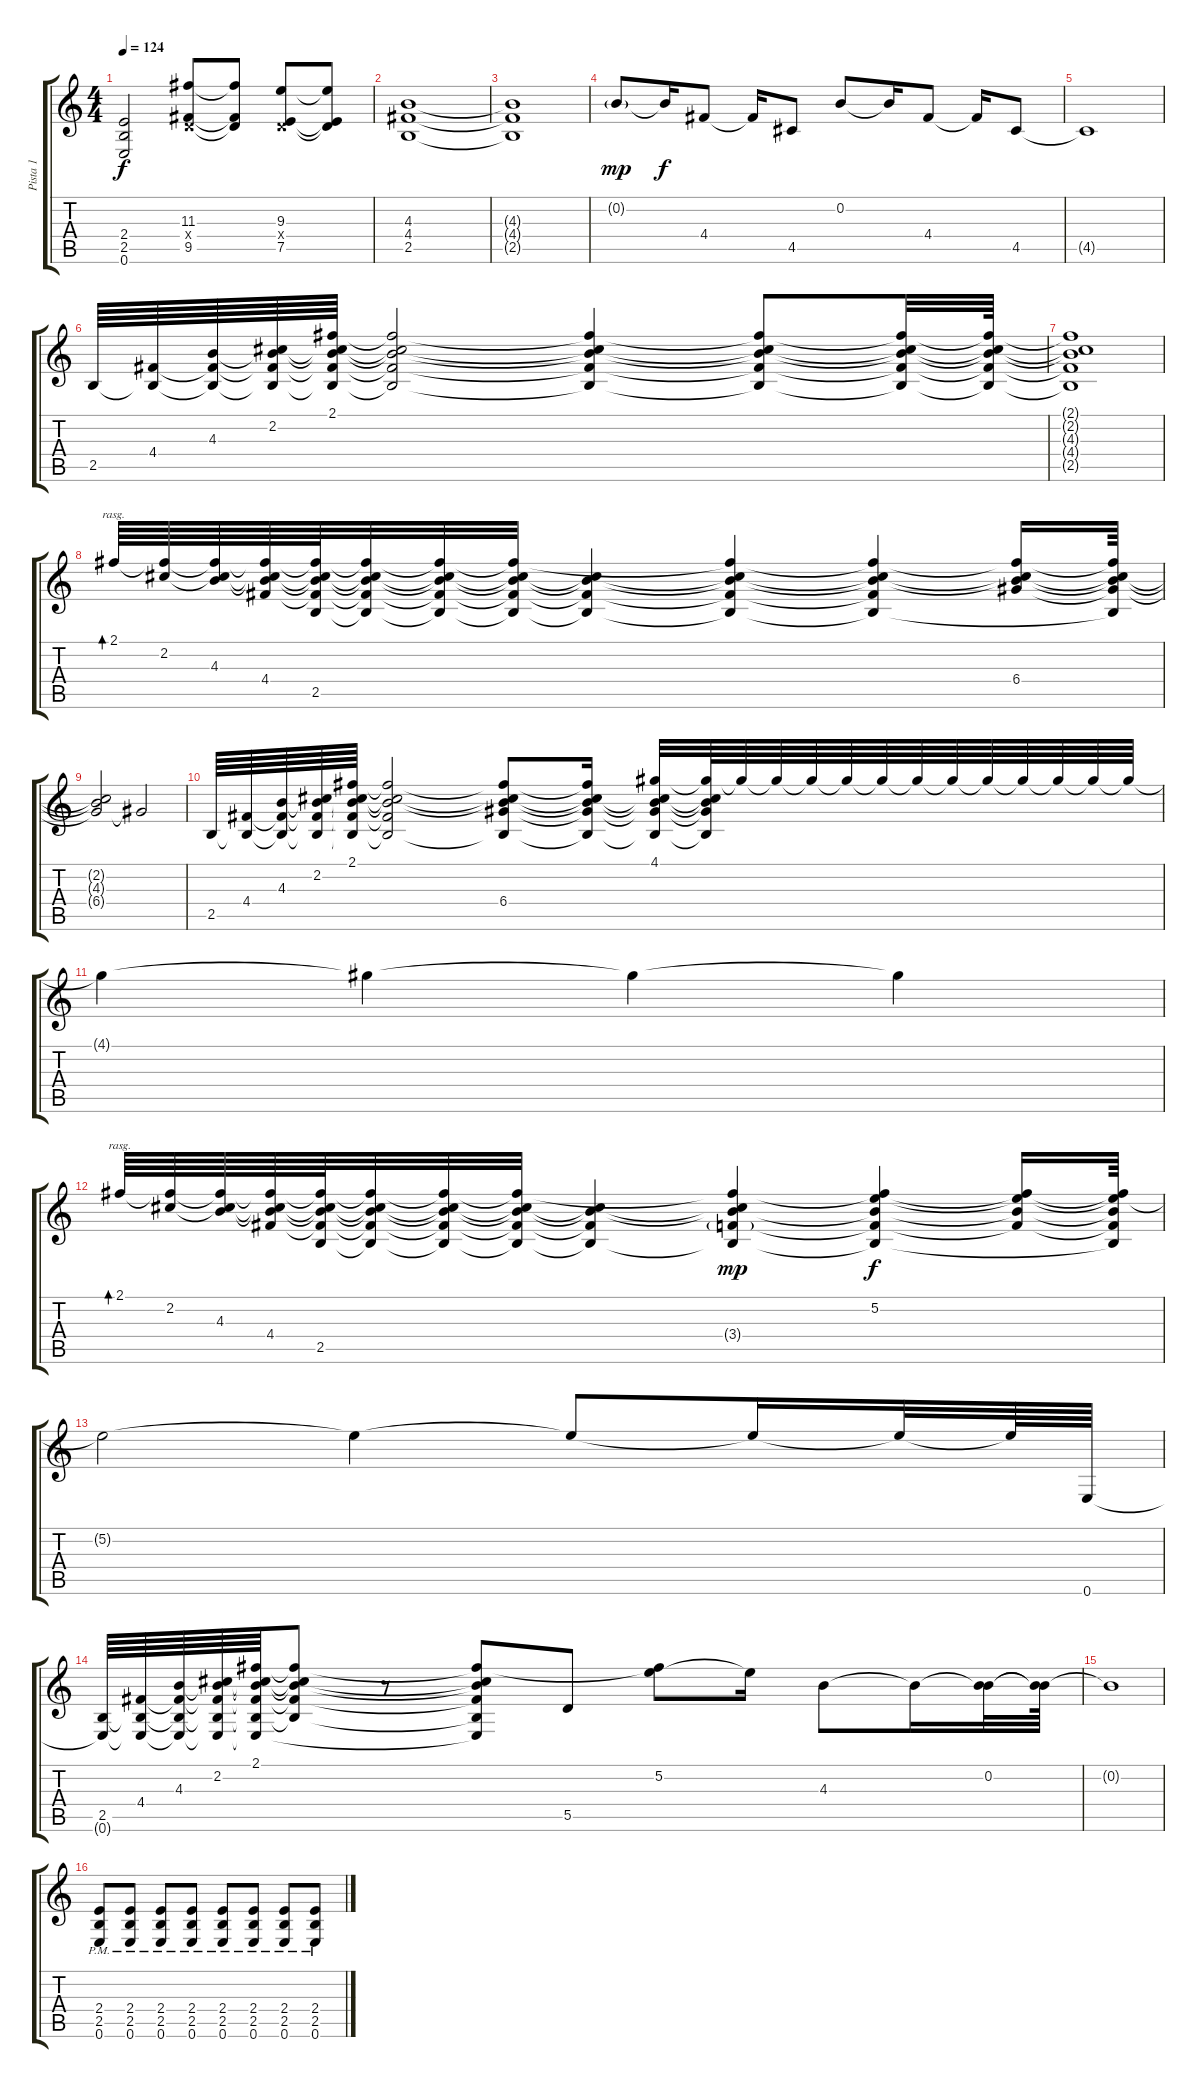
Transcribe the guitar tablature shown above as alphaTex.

\track ("Pista 1" "Pista 1") {instrument electricguitarjazz}
\staff {score tabs}
\tuning (E4 B3 G3 D3 A2 E2) {hide}
\ts (4 4)
\tempo 124
\clef g2
\ks c
(2.4 2.5 0.6).2{dy f} (11.3 0.4{x} 9.5).8 (11.3{t} 0.4{t} 9.5{t}).8 (9.3 0.4{x} 7.5).8 (9.3{t} 0.4{t} 7.5{t}).8 |
(4.3 4.4 2.5).1{volume 0} |
(4.3{t} 4.4{t} 2.5{t}).1 |
0.2{g}.8{dy mp volume 5 instrument electricguitarjazz} 0.2{t}.16{dy f} 4.4.8 4.4{t}.16 4.5.8 0.2.8 0.2{t}.16 4.4.8 4.4{t}.16 4.5.8 |
4.5{t}.1 |
2.5.64 (4.4 2.5{t}).64 (4.3 4.4{t} 2.5{t}).64 (2.2 4.3{t} 4.4{t} 2.5{t}).64 (2.1 2.2{t} 4.3{t} 4.4{t} 2.5{t}).64 (2.1{t} 2.2{t} 4.3{t} 4.4{t} 2.5{t}).2 (2.1{t} 2.2{t} 4.3{t} 4.4{t} 2.5{t}).4 (2.1{t} 2.2{t} 4.3{t} 4.4{t} 2.5{t}).8 (2.1{t} 2.2{t} 4.3{t} 4.4{t} 2.5{t}).32 (2.1{t} 2.2{t} 4.3{t} 4.4{t} 2.5{t}).64 |
(2.1{t} 2.2{t} 4.3{t} 4.4{t} 2.5{t}).1 |
2.1.64{bd 30 rasg ii} (2.1{t} 2.2).64 (2.1{t} 2.2{t} 4.3).64 (2.1{t} 2.2{t} 4.3{t} 4.4).64 (2.1{t} 2.2{t} 4.3{t} 4.4{t} 2.5).64 (2.1{t} 2.2{t} 4.3{t} 4.4{t} 2.5{t}).32 (2.1{t} 2.2{t} 4.3{t} 4.4{t} 2.5{t}).32 (2.1{t} 2.2{t} 4.3{t} 4.4{t} 2.5{t}).32 (2.2{t} 4.3{t} 4.4{t} 2.5{t}).4 (2.1{t} 2.2{t} 4.3{t} 4.4{t} 2.5{t}).4 (2.1{t} 2.2{t} 4.3{t} 4.4{t} 2.5{t}).4 (2.1{t} 2.2{t} 4.3{t} 6.4).16 (2.1{t} 2.2{t} 4.3{t} 6.4{t} 2.5{t}).64 |
(2.2{t} 4.3{t} 6.4{t}).2 6.4{t}.2 |
2.5.64 (4.4 2.5{t}).64 (4.3 4.4{t} 2.5{t}).64 (2.2 4.3{t} 4.4{t} 2.5{t}).64 (2.1 2.2{t} 4.3{t} 4.4{t} 2.5{t}).64 (2.1{t} 2.2{t} 4.3{t} 4.4{t} 2.5{t}).2 (2.1{t} 2.2{t} 4.3{t} 6.4 2.5{t}).8 (2.1{t} 2.2{t} 4.3{t} 6.4{t} 2.5{t}).16 (4.1 2.2{t} 4.3{t} 6.4{t} 2.5{t}).32 (4.1{t} 2.2{t} 4.3{t} 6.4{t} 2.5{t}).64 4.1{t}.64 4.1{t}.64 4.1{t}.64 4.1{t}.64 4.1{t}.64 4.1{t}.64 4.1{t}.64 4.1{t}.64 4.1{t}.64 4.1{t}.64 4.1{t}.64 4.1{t}.64 |
4.1{t}.4 4.1{t}.4 4.1{t}.4 4.1{t}.4 |
2.1.64{bd 30 rasg ii} (2.1{t} 2.2).64 (2.1{t} 2.2{t} 4.3).64 (2.1{t} 2.2{t} 4.3{t} 4.4).64 (2.1{t} 2.2{t} 4.3{t} 4.4{t} 2.5).64 (2.1{t} 2.2{t} 4.3{t} 4.4{t} 2.5{t}).32 (2.1{t} 2.2{t} 4.3{t} 4.4{t} 2.5{t}).32 (2.1{t} 2.2{t} 4.3{t} 4.4{t} 2.5{t}).32 (2.2{t} 4.3{t} 4.4{t} 2.5{t}).4 (2.1{t} 2.2{t} 4.3{t} 3.4{g} 2.5{t}).4{dy mp} (2.1{t} 5.2 4.3{t} 3.4{t} 2.5{t}).4{dy f} (2.1{t} 5.2{t} 4.3{t} 3.4{t}).16 (2.1{t} 5.2{t} 4.3{t} 3.4{t} 2.5{t}).64 |
5.2{t}.2 5.2{t}.4 5.2{t}.8 5.2{t}.16 5.2{t}.32 5.2{t}.64 0.6.64 |
(2.5 0.6{t}).64 (4.4 2.5{t} 0.6{t}).64 (4.3 4.4{t} 2.5{t} 0.6{t}).64 (2.2 4.3{t} 4.4{t} 2.5{t} 0.6{t}).64 (2.1 2.2{t} 4.3{t} 4.4{t} 2.5{t} 0.6{t}).64 (2.1{t} 2.2{t} 4.3{t} 4.4{t} 2.5{t}).8 r.8 (2.1{t} 2.2{t} 4.3{t} 4.4{t} 2.5{t} 0.6{t}).8 5.5.8 (2.1{t} 5.2).8 5.2{t}.16 4.3.8 4.3{t}.16 (0.2 4.3{t}).32 (0.2{t} 4.3{t}).64 |
0.2{t}.1 |
(2.4{pm} 2.5{pm} 0.6{pm}).8{volume 12 instrument overdrivenguitar} (2.4{pm} 2.5{pm} 0.6{pm}).8 (2.4{pm} 2.5{pm} 0.6{pm}).8 (2.4{pm} 2.5{pm} 0.6{pm}).8 (2.4{pm} 2.5{pm} 0.6{pm}).8 (2.4{pm} 2.5{pm} 0.6{pm}).8 (2.4{pm} 2.5{pm} 0.6{pm}).8 (2.4{pm} 2.5{pm} 0.6{pm}).8
